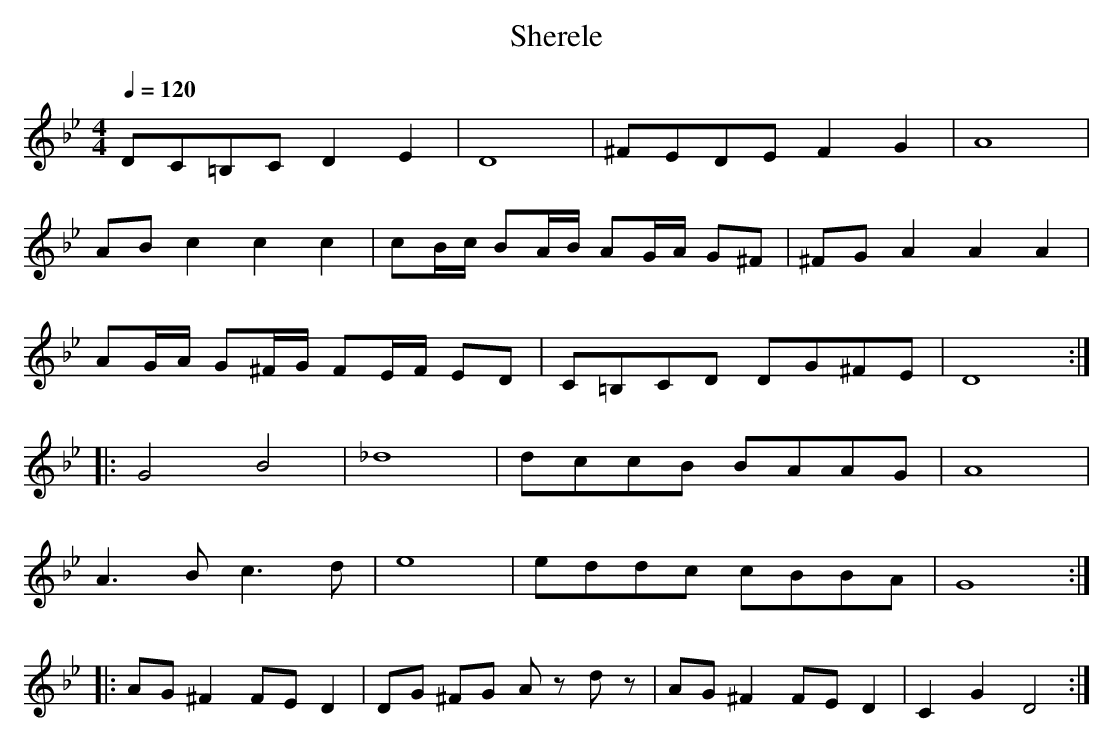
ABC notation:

X:1
T:Sherele
M:4/4
L:1/8
Q:1/4=120
K:DPhr
  DC=B,C D2E2 | D8                    |\
 ^FEDE   F2G2 | A8                    |
  ABc2   c2c2 | cB/c/ BA/B/  AG/A/ G^F|\
 ^FGA2   A2A2 |
                AG/A/ G^F/G/ FE/F/ ED |\
  C=B,CD DG^FE| D8                   :|
|:G4     B4   |_d8                    |\
  dccB   BAAG | A8                    |
  A3B    c3d  | e8                    |\
  eddc   cBBA | G8                   :|
|:AG^F2  FED2 | DG   ^FG     Az    dz |\
  AG^F2  FED2 | C2    G2     D4      :|
